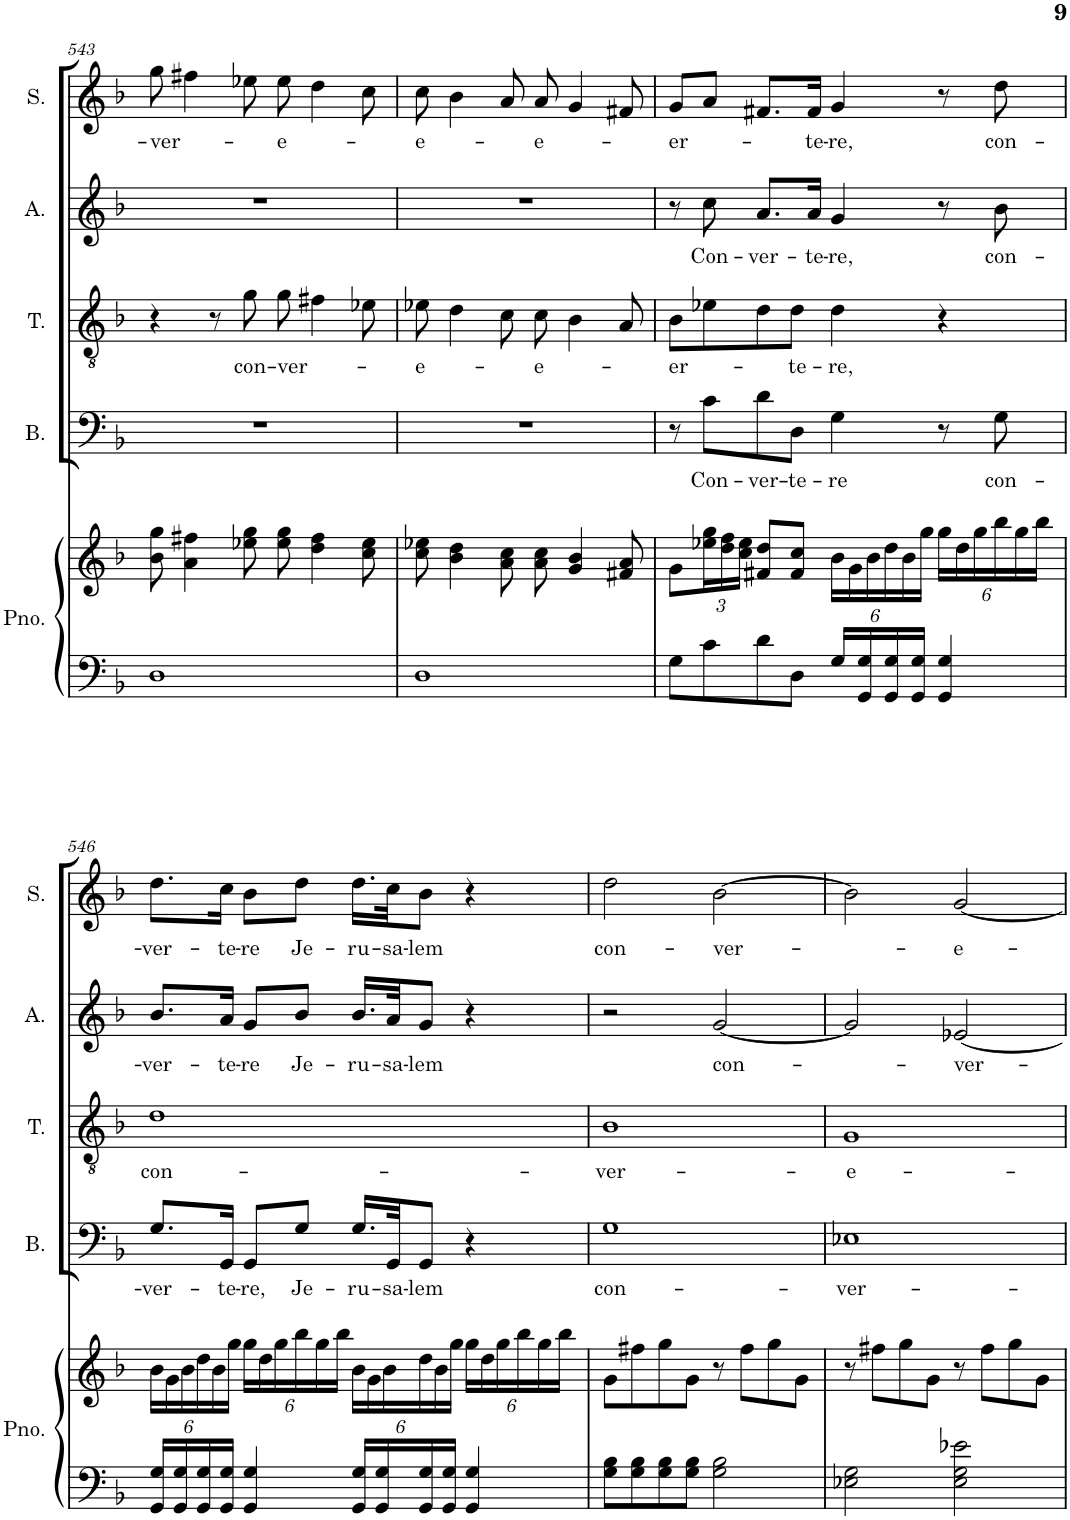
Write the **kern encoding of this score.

**kern	**kern	**kern	**text	**kern	**text	**kern	**text	**kern	**text
*part5	*part5	*part4	*part4	*part3	*part3	*part2	*part2	*part1	*part1
*staff6	*staff5	*staff4	*staff4	*staff3	*staff3	*staff2	*staff2	*staff1	*staff1
*I"Piano	*	*I"Bass	*	*I"Tenor	*	*I"Alto	*	*I"Soprano	*
*I'Pno.	*	*I'B.	*	*I'T.	*	*I'A.	*	*I'S.	*
!!LO:PB:g=z
*clefF4	*clefG2	*clefF4	*	*clefGv2	*	*clefG2	*	*clefG2	*
*	*	*	*	*	*	*Trd1c2	*	*	*
*k[b-]	*k[b-]	*k[b-]	*	*k[b-]	*	*k[b-]	*	*k[b-]	*
*M4/4	*M4/4	*M4/4	*	*M4/4	*	*M4/4	*	*M4/4	*
*met(c)	*met(c)	*met(c)	*	*met(c)	*	*met(c)	*	*met(c)	*
=543	=543	=543	=543	=543	=543	=543	=543	=543	=543
!	!	!	!	!	!	!	!	!	!LO:LY:b
1D	8b-\ 8gg\	1r	.	4r	.	1r	.	8gg\	-ver-
.	4a\ 4ff#X\	.	.	.	.	.	.	4ff#X\	.
.	.	.	.	8r	.	.	.	.	.
!	!	!	!	!	!LO:LY:b	!	!	!	!
.	8ee-X\ 8gg\	.	.	8g\	con-	.	.	8ee-X\	.
!	!	!	!	!	!LO:LY:b	!	!	!	!LO:LY:b
.	8ee-\ 8gg\	.	.	8g\	-ver-	.	.	8ee-\	-e-
.	4dd\ 4ff#\	.	.	4f#X\	.	.	.	4dd\	.
.	8cc\ 8ee-\	.	.	8e-X\	.	.	.	8cc\	.
=544	=544	=544	=544	=544	=544	=544	=544	=544	=544
!	!	!	!	!	!LO:LY:b	!	!	!	!LO:LY:b
1D	8cc\ 8ee-X\	1r	.	8e-X\	-e-	1r	.	8cc\	-e-
.	4b-\ 4dd\	.	.	4d\	.	.	.	4b-\	.
.	8a\ 8cc\	.	.	8c\	.	.	.	8a/	.
!	!	!	!	!	!LO:LY:b	!	!	!	!LO:LY:b
.	8a\ 8cc\	.	.	8c\	-e-	.	.	8a/	-e-
.	4g/ 4b-/	.	.	4B-\	.	.	.	4g/	.
.	8f#X/ 8a/	.	.	8A/	.	.	.	8f#X/	.
=545	=545	=545	=545	=545	=545	=545	=545	=545	=545
!	!	!	!	!	!LO:LY:b	!	!	!	!LO:LY:b
8G\L	8g\L	8r	.	8B-\L	-er-	8r	.	8g/L	-er-
*	*Xbrackettup	*	*	*	*	*	*	*	*
!	!	!	!LO:LY:b	!	!	!	!LO:LY:b	!	!
8c\	24ee-X\ 24gg\L	8c\L	Con-	8e-X\	.	8cc\	Con-	8a/J	.
.	24dd\ 24ff\	.	.	.	.	.	.	.	.
.	24cc\ 24ee-\JJ	.	.	.	.	.	.	.	.
!	!	!	!LO:LY:b	!	!	!	!LO:LY:b	!	!
8d\	8f#X/ 8dd/L	8d\	-ver-	8d\	.	8.a/L	-ver-	8.f#X/L	.
!	!	!	!LO:LY:b	!	!LO:LY:b	!	!	!	!
8D\J	8f#/ 8cc/J	8D\J	-te-	8d\J	-te-	.	.	.	.
!	!	!	!	!	!	!	!LO:LY:b	!	!LO:LY:b
.	.	.	.	.	.	16a/Jk	-te-	16f#/Jk	-te-
!	!	!	!LO:LY:b	!	!LO:LY:b	!	!LO:LY:b	!	!LO:LY:b
16G/LL	24b-\LL	4G\	-re	4d\	-re,	4g/	-re,	4g/	-re,
.	24g\	.	.	.	.	.	.	.	.
16GG/ 16G/	.	.	.	.	.	.	.	.	.
.	24b-\	.	.	.	.	.	.	.	.
16GG/ 16G/	24dd\	.	.	.	.	.	.	.	.
.	24b-\	.	.	.	.	.	.	.	.
16GG/ 16G/JJ	.	.	.	.	.	.	.	.	.
.	24gg\JJ	.	.	.	.	.	.	.	.
4GG/ 4G/	24gg\LL	8r	.	4r	.	8r	.	8r	.
.	24dd\	.	.	.	.	.	.	.	.
.	24gg\	.	.	.	.	.	.	.	.
!	!	!	!LO:LY:b	!	!	!	!LO:LY:b	!	!LO:LY:b
.	24bb-\	8G\	con-	.	.	8b-\	con-	8dd\	con-
.	24gg\	.	.	.	.	.	.	.	.
.	24bb-\JJ	.	.	.	.	.	.	.	.
!!LO:LB:g=z
=546	=546	=546	=546	=546	=546	=546	=546	=546	=546
!	!	!	!LO:LY:b	!	!LO:LY:b	!	!LO:LY:b	!	!LO:LY:b
16GG/ 16G/LL	24b-\LL	8.G/L	-ver-	1d	con-	8.b-/L	-ver-	8.dd\L	-ver-
.	24g\	.	.	.	.	.	.	.	.
16GG/ 16G/	.	.	.	.	.	.	.	.	.
.	24b-\	.	.	.	.	.	.	.	.
16GG/ 16G/	24dd\	.	.	.	.	.	.	.	.
.	24b-\	.	.	.	.	.	.	.	.
!	!	!	!LO:LY:b	!	!	!	!LO:LY:b	!	!LO:LY:b
16GG/ 16G/JJ	.	16GG/Jk	-te-	.	.	16a/Jk	-te-	16cc\Jk	-te-
.	24gg\JJ	.	.	.	.	.	.	.	.
!	!	!	!LO:LY:b	!	!	!	!LO:LY:b	!	!LO:LY:b
4GG/ 4G/	24gg\LL	8GG/L	-re,	.	.	8g/L	-re	8b-\L	-re
.	24dd\	.	.	.	.	.	.	.	.
.	24gg\	.	.	.	.	.	.	.	.
!	!	!	!LO:LY:b	!	!	!	!LO:LY:b	!	!LO:LY:b
.	24bb-\	8G/J	Je-	.	.	8b-/J	Je-	8dd\J	Je-
.	24gg\	.	.	.	.	.	.	.	.
.	24bb-\JJ	.	.	.	.	.	.	.	.
!	!	!	!LO:LY:b	!	!	!	!LO:LY:b	!	!LO:LY:b
16GG/ 16G/LL	24b-\LL	16.G/LL	-ru-	.	.	16.b-/LL	-ru-	16.dd\LL	-ru-
.	24g\	.	.	.	.	.	.	.	.
16GG/ 16G/	.	.	.	.	.	.	.	.	.
.	24b-\	.	.	.	.	.	.	.	.
!	!	!	!LO:LY:b	!	!	!	!LO:LY:b	!	!LO:LY:b
.	.	32GG/JK	-sa-	.	.	32a/JK	-sa-	32cc\JK	-sa-
!	!	!	!LO:LY:b	!	!	!	!LO:LY:b	!	!LO:LY:b
16GG/ 16G/	24dd\	8GG/J	-lem	.	.	8g/J	-lem	8b-\J	-lem
.	24b-\	.	.	.	.	.	.	.	.
16GG/ 16G/JJ	.	.	.	.	.	.	.	.	.
.	24gg\JJ	.	.	.	.	.	.	.	.
4GG/ 4G/	24gg\LL	4r	.	.	.	4r	.	4r	.
.	24dd\	.	.	.	.	.	.	.	.
.	24gg\	.	.	.	.	.	.	.	.
.	24bb-\	.	.	.	.	.	.	.	.
.	24gg\	.	.	.	.	.	.	.	.
.	24bb-\JJ	.	.	.	.	.	.	.	.
=547	=547	=547	=547	=547	=547	=547	=547	=547	=547
!	!	!	!LO:LY:b	!	!LO:LY:b	!	!	!	!LO:LY:b
8G\ 8B-\L	8g\L	1G	con-	1B-	-ver-	2r	.	2dd\	con-
8G\ 8B-\	8ff#X\	.	.	.	.	.	.	.	.
8G\ 8B-\	8gg\	.	.	.	.	.	.	.	.
8G\ 8B-\J	8g\J	.	.	.	.	.	.	.	.
!	!	!	!	!	!	!	!LO:LY:b	!	!LO:LY:b
2G\ 2B-\	8r	.	.	.	.	[2g/	con-	[2b-\	-ver-
.	8ff#\L	.	.	.	.	.	.	.	.
.	8gg\	.	.	.	.	.	.	.	.
.	8g\J	.	.	.	.	.	.	.	.
=548	=548	=548	=548	=548	=548	=548	=548	=548	=548
!	!	!	!LO:LY:b	!	!LO:LY:b	!	!	!	!
2E-X\ 2G\	8r	1E-X	-ver-	1G	-e-	2g/]	.	2b-\]	.
.	8ff#X\L	.	.	.	.	.	.	.	.
.	8gg\	.	.	.	.	.	.	.	.
.	8g\J	.	.	.	.	.	.	.	.
!	!	!	!	!	!	!	!LO:LY:b	!	!LO:LY:b
2E-\ 2G\ 2e-X\	8r	.	.	.	.	[2e-X/	-ver-	[2g/	e-
.	8ff#\L	.	.	.	.	.	.	.	.
.	8gg\	.	.	.	.	.	.	.	.
.	8g\J	.	.	.	.	.	.	.	.
=	=	=	=	=	=	=	=	=	=
*-	*-	*-	*-	*-	*-	*-	*-	*-	*-
